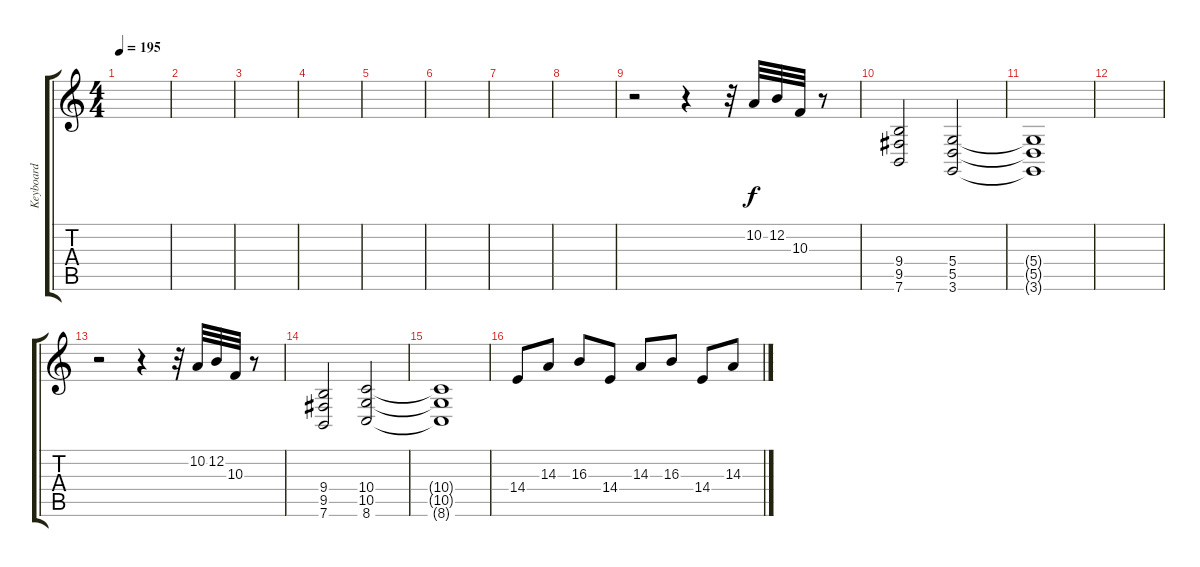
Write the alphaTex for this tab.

\track ("Keyboard" "Keyboard") {instrument pad2warm}
\staff {score tabs}
\tuning (E4 B3 G3 D3 A2 E2) {hide}
\ts (4 4)
\tempo 195
\clef g2
\ks c
|
\section ("" "")
|
|
|
|
|
|
\section ("" "")
|
r.2{volume 16 instrument lead1square} r.4 r.32 10.2.32 12.2.32 10.3.32 r.8 |
(9.4 9.5 7.6).2{instrument pad2warm} (5.4 5.5 3.6).2 |
(5.4{t} 5.5{t} 3.6{t}).1 |
|
r.2{volume 16 instrument lead1square} r.4 r.32 10.2.32 12.2.32 10.3.32 r.8 |
(9.4 9.5 7.6).2{instrument pad2warm} (10.4 10.5 8.6).2 |
(10.4{t} 10.5{t} 8.6{t}).1 |
\section ("" "")
14.4.8 14.3.8 16.3.8 14.4.8 14.3.8 16.3.8 14.4.8 14.3.8
